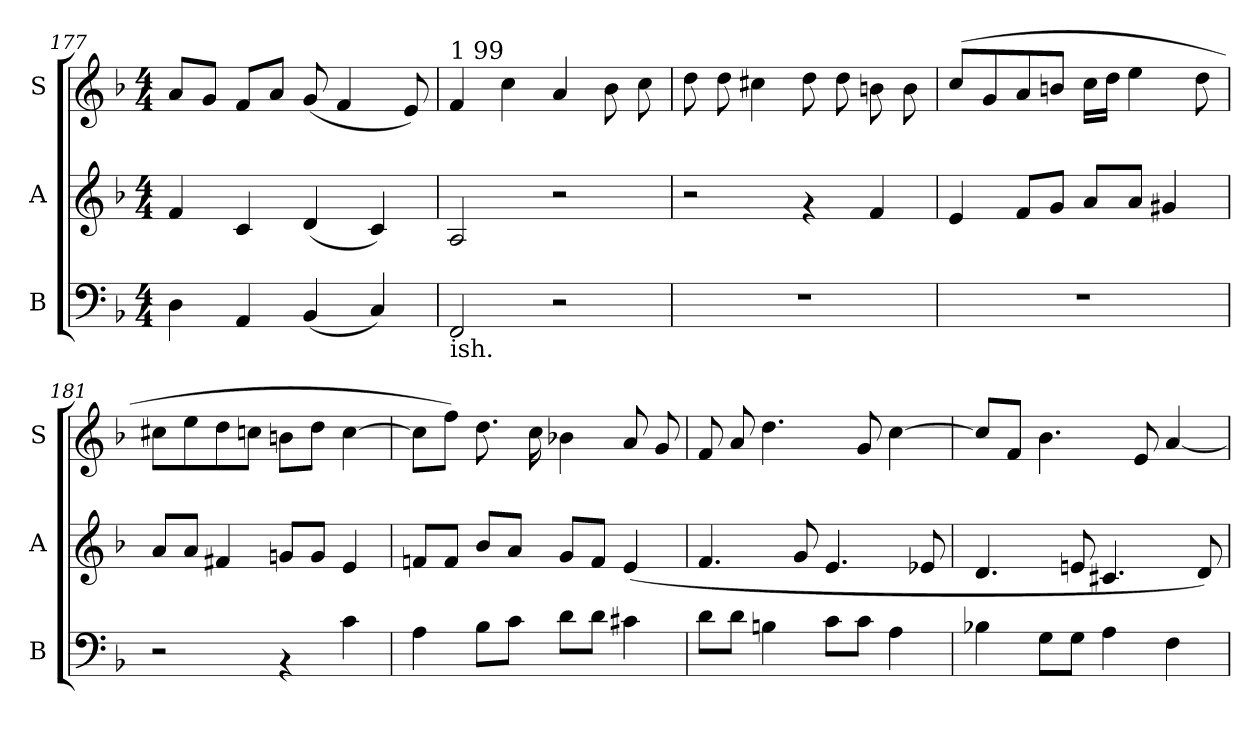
**kern	**kern	**kern
*part3	*part2	*part1
*staff3	*staff2	*staff1
*I"B	*I"A	*I"S
*I'B	*I'A	*I'S
*clefF4	*clefG2	*clefG2
*k[b-]	*k[b-]	*k[b-]
*F:	*F:	*F:
*M4/4	*M4/4	*M4/4
=177	=177	=177
4D\	4f/	8a/L
.	.	8g/J
4AA/	4c/	8f/L
.	.	8a/J
(<4BB-/	(<4d/	(<8g/
.	.	4f/
4C/)	4c/)	.
.	.	8e/)
!!LO:LB:g=z
=178	=178	=178
!	!	!LO:TX:a:t=1 99
!LO:TX:b:t=ish.	!	!
2FF/	2A/	4f/
.	.	4cc\
2r	2r	4a/
.	.	8b-\
.	.	8cc\
=179	=179	=179
1r	2r	8dd\
.	.	8dd\
.	.	4cc#X\
.	4rf	8dd\
.	.	8dd\
.	4f/	8bn\
.	.	8b\
=180	=180	=180
1r	4e/	(>8cc/L
.	.	8g/
.	8f/L	8a/
.	8g/J	8bn/J
.	8a/L	16cc\LL
.	.	16dd\JJ
.	8a/J	4ee\
.	4g#X/	.
.	.	8dd\
!!LO:PB:g=z
=181	=181	=181
2r	8a/L	8cc#X\L
.	8a/J	8ee\
.	4f#X/	8dd\
.	.	8ccn\J
4rAA	8gn/L	8bn\L
.	8g/J	8dd\J
4c\	4e/	[>4cc\
=182	=182	=182
4A\	8fn/L	8cc\L]
.	8f/J	8ff\J)
8B-\L	8b-/L	8.dd\
8c\J	8a/J	.
.	.	16cc\
8d\L	8g/L	4b-X\
8d\J	8f/J	.
4c#X\	(<4e/	8a/
.	.	8g/
=183	=183	=183
8d\L	4.f/	8f/
8d\J	.	8a/
4Bn\	.	4.dd\
.	8g/	.
8c\L	4.e/	.
8c\J	.	8g/
4A\	.	[<4cc\
.	8e-X/	.
!!LO:LB:g=z
=184	=184	=184
4B-X\	4.d/	8cc/L]
.	.	8f/J
8G\L	.	4.b-\
8G\J	8en/	.
4A\	4.c#X/	.
.	.	8e/
4F\	.	[<4a/
.	8d/)	.
=	=	=
*-	*-	*-
